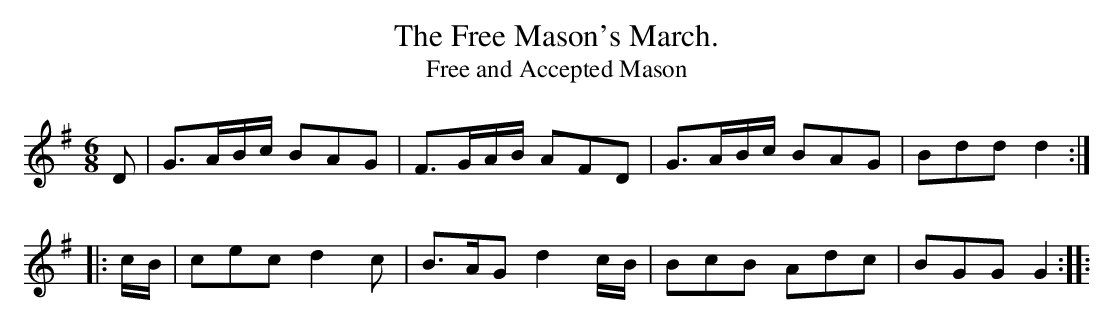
X:1
T:The Free Mason's March.
T:Free and Accepted Mason
M:6/8
L:1/8
K:G
D   |G>AB/c/ BAG|F>GA/B/ AFD   |G>AB/c/ BAG|Bdd d2::
c/B/|cec     d2c|B>AG    d2c/B/|BcB     Adc|BGG G2::
